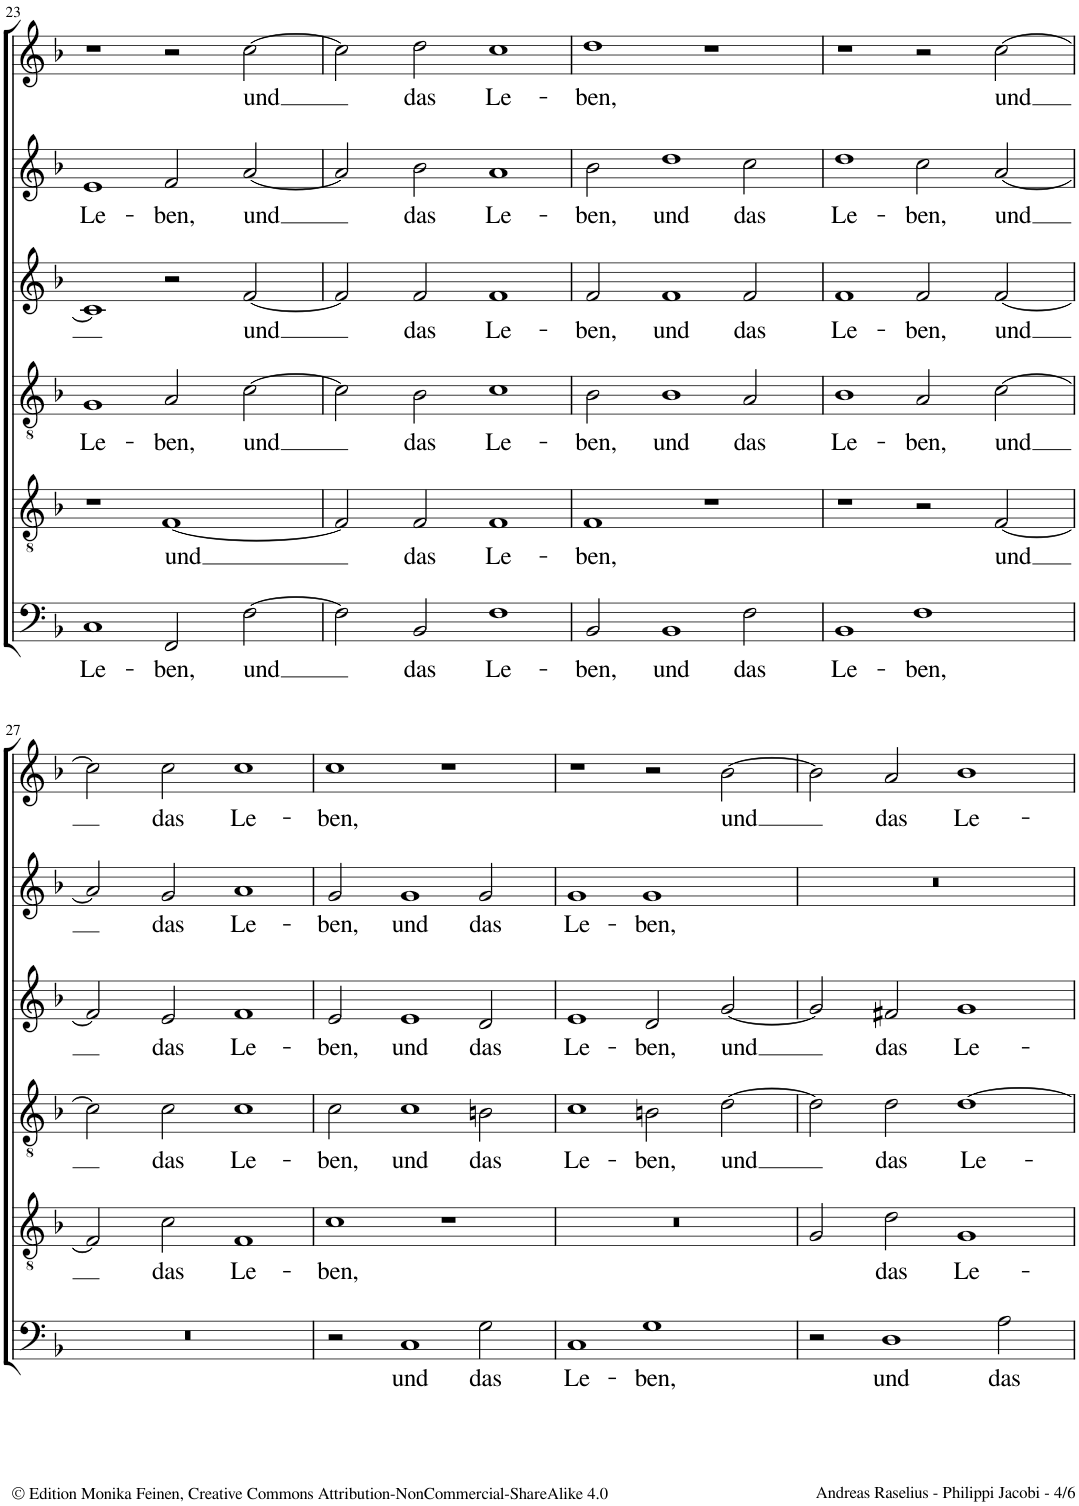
**kern	**text	**kern	**text	**kern	**text	**kern	**text	**kern	**text	**kern	**text
*part6	*part6	*part5	*part5	*part4	*part4	*part3	*part3	*part2	*part2	*part1	*part1
*staff6	*staff6	*staff5	*staff5	*staff4	*staff4	*staff3	*staff3	*staff2	*staff2	*staff1	*staff1
*I"Bassus	*	*I"Tenor	*	*I"Quintus	*	*I"Altus	*	*I"Sextus	*	*I"Cantus	*
!!LO:PB:g=z
*clefF4	*	*clefGv2	*	*clefGv2	*	*clefG2	*	*clefG2	*	*clefG2	*
*k[b-]	*	*k[b-]	*	*k[b-]	*	*k[b-]	*	*k[b-]	*	*k[b-]	*
*M2/1	*	*M2/1	*	*M2/1	*	*M2/1	*	*M2/1	*	*M2/1	*
=23	=23	=23	=23	=23	=23	=23	=23	=23	=23	=23	=23
!	!LO:LY:b	!	!	!	!LO:LY:b	!	!	!	!LO:LY:b	!	!
1C	Le-	1r	.	1G	Le-	1c]	.	1e	Le-	1r	.
!	!LO:LY:b	!	!LO:LY:b	!	!LO:LY:b	!	!	!	!LO:LY:b	!	!
2FF/	-ben,	[1F	und	2A/	-ben,	2r	.	2f/	-ben,	2r	.
!	!LO:LY:b	!	!	!	!LO:LY:b	!	!LO:LY:b	!	!LO:LY:b	!	!LO:LY:b
[2F\	und	.	.	[2c\	und	[2f/	und	[2a/	und	[2cc\	und
=24	=24	=24	=24	=24	=24	=24	=24	=24	=24	=24	=24
2F\]	.	2F/]	.	2c\]	.	2f/]	.	2a/]	.	2cc\]	.
!	!LO:LY:b	!	!LO:LY:b	!	!LO:LY:b	!	!LO:LY:b	!	!LO:LY:b	!	!LO:LY:b
2BB-/	das	2F/	das	2B-\	das	2f/	das	2b-\	das	2dd\	das
!	!LO:LY:b	!	!LO:LY:b	!	!LO:LY:b	!	!LO:LY:b	!	!LO:LY:b	!	!LO:LY:b
1F	Le-	1F	Le-	1c	Le-	1f	Le-	1a	Le-	1cc	Le-
=25	=25	=25	=25	=25	=25	=25	=25	=25	=25	=25	=25
!	!LO:LY:b	!	!LO:LY:b	!	!LO:LY:b	!	!LO:LY:b	!	!LO:LY:b	!	!LO:LY:b
2BB-/	-ben,	1F	-ben,	2B-\	-ben,	2f/	-ben,	2b-\	-ben,	1dd	-ben,
!	!LO:LY:b	!	!	!	!LO:LY:b	!	!LO:LY:b	!	!LO:LY:b	!	!
1BB-	und	.	.	1B-	und	1f	und	1dd	und	.	.
.	.	1r	.	.	.	.	.	.	.	1r	.
!	!LO:LY:b	!	!	!	!LO:LY:b	!	!LO:LY:b	!	!LO:LY:b	!	!
2F\	das	.	.	2A/	das	2f/	das	2cc\	das	.	.
=26	=26	=26	=26	=26	=26	=26	=26	=26	=26	=26	=26
!	!LO:LY:b	!	!	!	!LO:LY:b	!	!LO:LY:b	!	!LO:LY:b	!	!
1BB-	Le-	1r	.	1B-	Le-	1f	Le-	1dd	Le-	1r	.
!	!LO:LY:b	!	!	!	!LO:LY:b	!	!LO:LY:b	!	!LO:LY:b	!	!
1F	-ben,	2r	.	2A/	-ben,	2f/	-ben,	2cc\	-ben,	2r	.
!	!	!	!LO:LY:b	!	!LO:LY:b	!	!LO:LY:b	!	!LO:LY:b	!	!LO:LY:b
.	.	[2F/	und	[2c\	und	[2f/	und	[2a/	und	[2cc\	und
!!LO:LB:g=z
=27	=27	=27	=27	=27	=27	=27	=27	=27	=27	=27	=27
0r	.	2F/]	.	2c\]	.	2f/]	.	2a/]	.	2cc\]	.
!	!	!	!LO:LY:b	!	!LO:LY:b	!	!LO:LY:b	!	!LO:LY:b	!	!LO:LY:b
.	.	2c\	das	2c\	das	2e/	das	2g/	das	2cc\	das
!	!	!	!LO:LY:b	!	!LO:LY:b	!	!LO:LY:b	!	!LO:LY:b	!	!LO:LY:b
.	.	1F	Le-	1c	Le-	1f	Le-	1a	Le-	1cc	Le-
=28	=28	=28	=28	=28	=28	=28	=28	=28	=28	=28	=28
!	!	!	!LO:LY:b	!	!LO:LY:b	!	!LO:LY:b	!	!LO:LY:b	!	!LO:LY:b
2r	.	1c	-ben,	2c\	ben,	2e/	ben,	2g/	ben,	1cc	-ben,
!	!LO:LY:b	!	!	!	!LO:LY:b	!	!LO:LY:b	!	!LO:LY:b	!	!
1C	und	.	.	1c	und	1e	und	1g	und	.	.
.	.	1r	.	.	.	.	.	.	.	1r	.
!	!LO:LY:b	!	!	!	!LO:LY:b	!	!LO:LY:b	!	!LO:LY:b	!	!
2G\	das	.	.	2Bn\	das	2d/	das	2g/	das	.	.
=29	=29	=29	=29	=29	=29	=29	=29	=29	=29	=29	=29
!	!LO:LY:b	!	!	!	!LO:LY:b	!	!LO:LY:b	!	!LO:LY:b	!	!
1C	Le-	0r	.	1c	Le-	1e	Le-	1g	Le-	1r	.
!	!LO:LY:b	!	!	!	!LO:LY:b	!	!LO:LY:b	!	!LO:LY:b	!	!
1G	-ben,	.	.	2Bn\	-ben,	2d/	-ben,	1g	-ben,	2r	.
!	!	!	!	!	!LO:LY:b	!	!LO:LY:b	!	!	!	!LO:LY:b
.	.	.	.	[2d\	und	[2g/	und	.	.	[2b-\	und
=30	=30	=30	=30	=30	=30	=30	=30	=30	=30	=30	=30
2r	.	2G/	.	2d\]	.	2g/]	.	0r	.	2b-\]	.
!	!LO:LY:b	!	!LO:LY:b	!	!LO:LY:b	!	!LO:LY:b	!	!	!	!LO:LY:b
1D	und	2d\	das	2d\	das	2f#X/	das	.	.	2a/	das
!	!	!	!LO:LY:b	!	!LO:LY:b	!	!LO:LY:b	!	!	!	!LO:LY:b
.	.	1G	Le-	[1d	Le-	1g	Le-	.	.	1b-	Le-
!	!LO:LY:b	!	!	!	!	!	!	!	!	!	!
2A\	das	.	.	.	.	.	.	.	.	.	.
=	=	=	=	=	=	=	=	=	=	=	=
*-	*-	*-	*-	*-	*-	*-	*-	*-	*-	*-	*-
